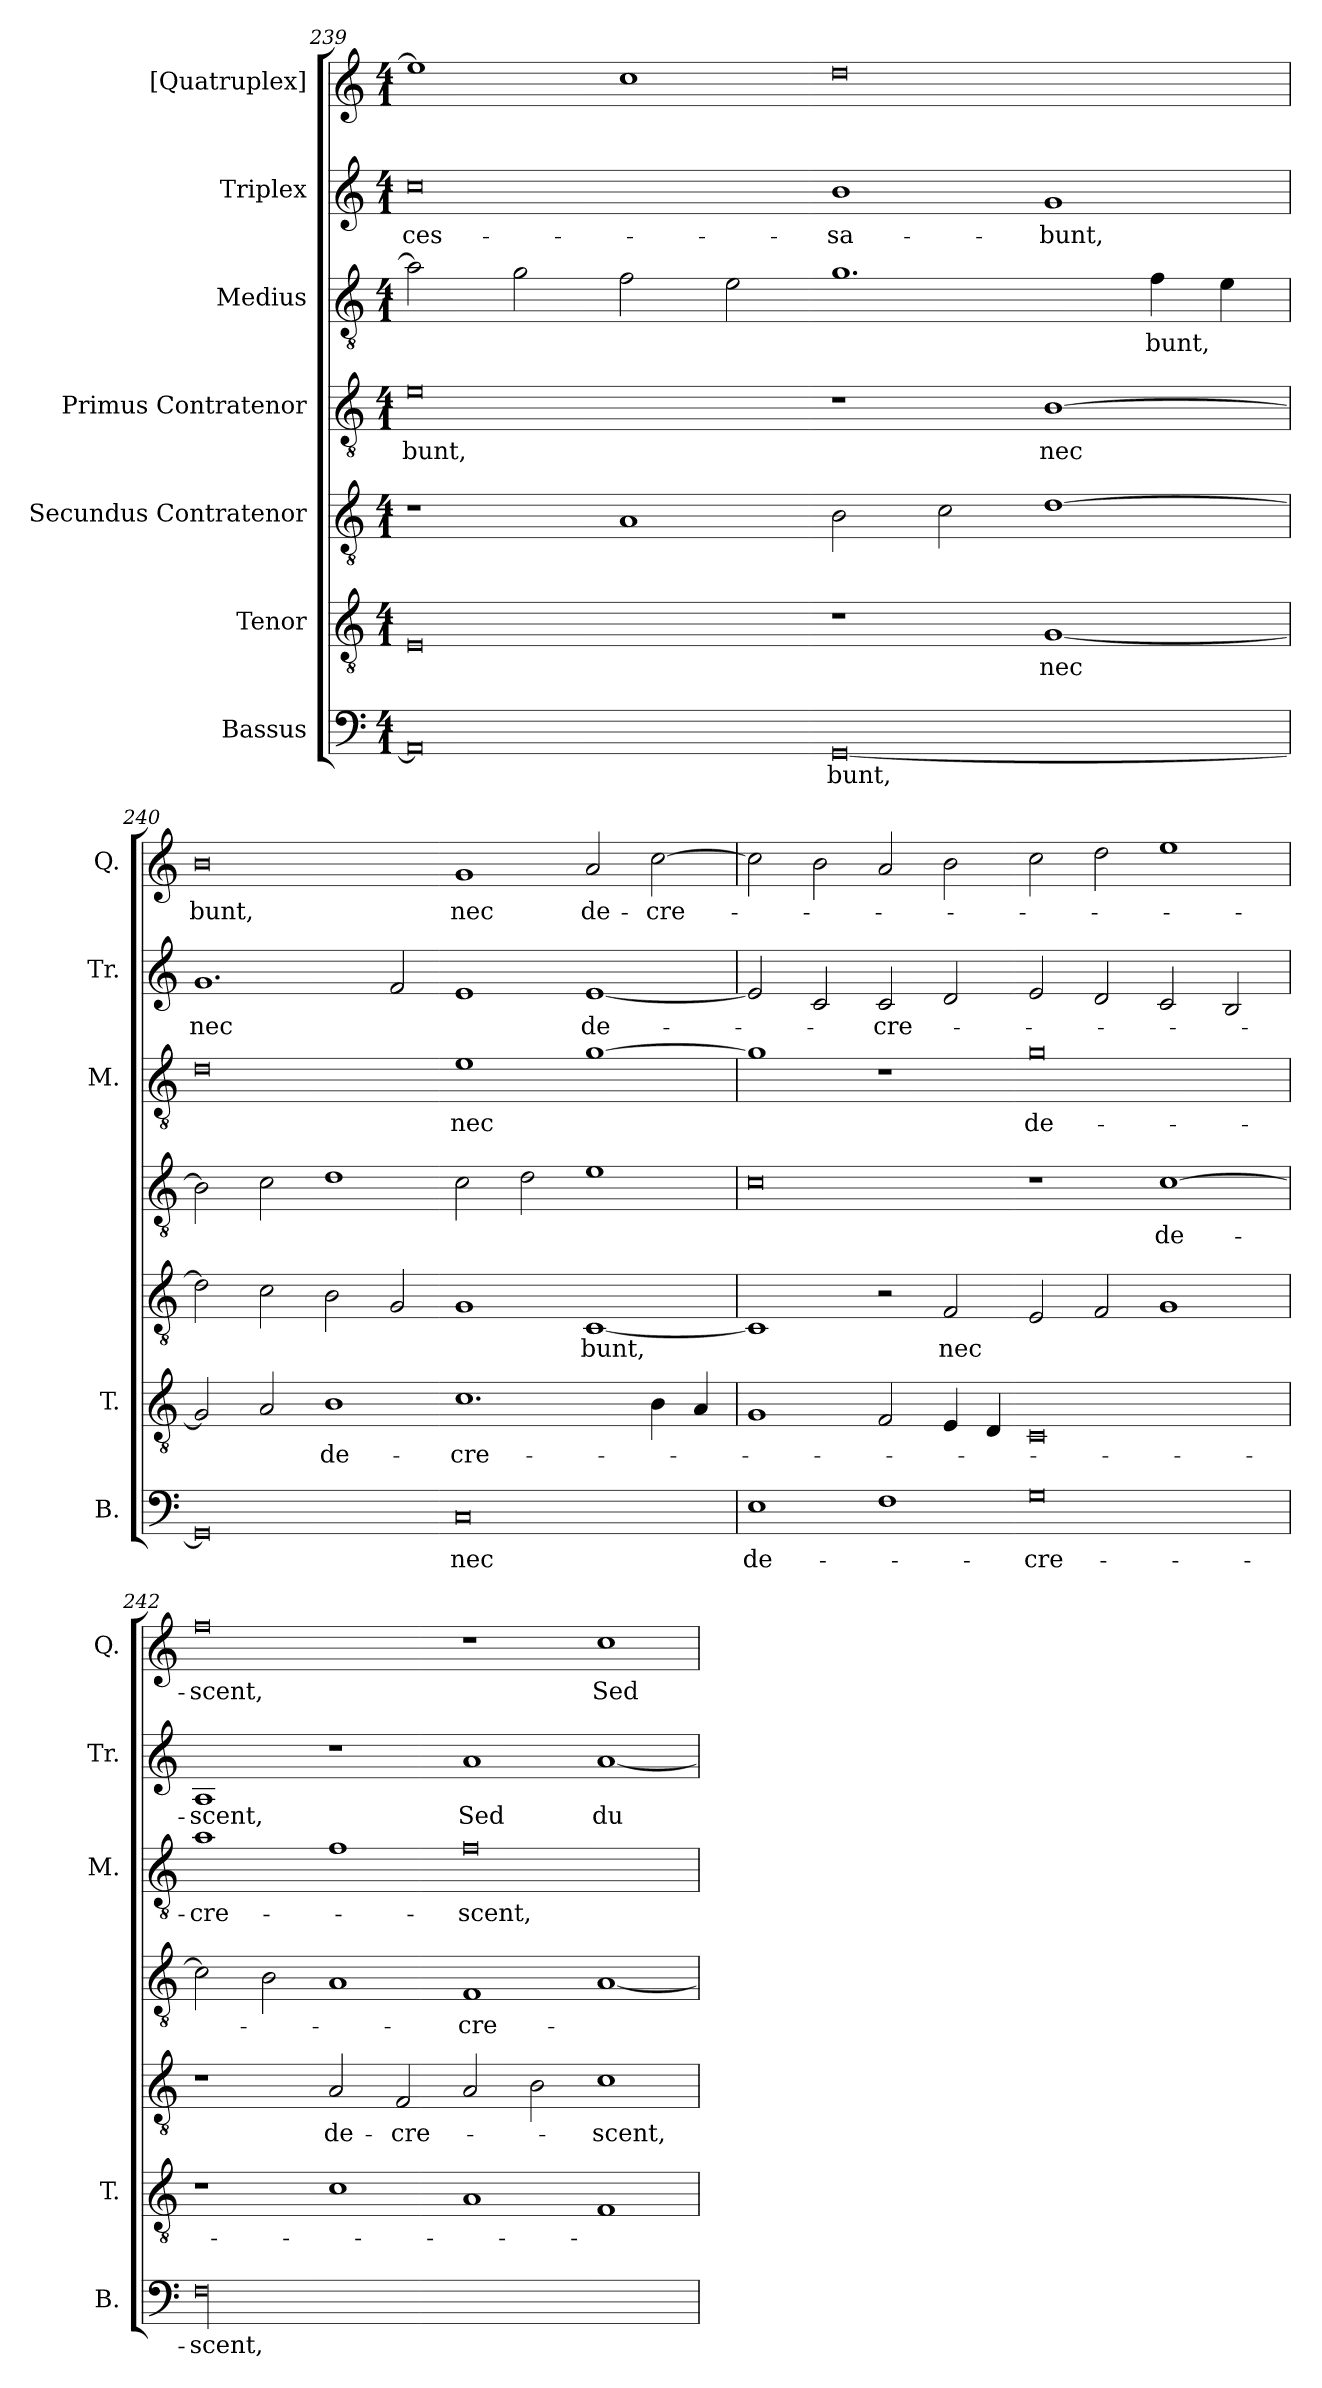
**kern	**text	**kern	**text	**kern	**text	**kern	**text	**kern	**text	**kern	**text	**kern	**text
*part7	*part7	*part6	*part6	*part5	*part5	*part4	*part4	*part3	*part3	*part2	*part2	*part1	*part1
*staff7	*staff7	*staff6	*staff6	*staff5	*staff5	*staff4	*staff4	*staff3	*staff3	*staff2	*staff2	*staff1	*staff1
*I"Bassus	*	*I"Tenor	*	*I"Secundus Contratenor	*	*I"Primus Contratenor	*	*I"Medius	*	*I"Triplex	*	*I"[Quatruplex]	*
*I'B.	*	*I'T.	*	*	*	*	*	*I'M.	*	*I'Tr.	*	*I'Q.	*
*clefF4	*	*clefGv2	*	*clefGv2	*	*clefGv2	*	*clefGv2	*	*clefG2	*	*clefG2	*
*	*	*ITrd7c12	*	*ITrd7c12	*	*ITrd7c12	*	*ITrd7c12	*	*	*	*	*
*k[]	*	*k[]	*	*k[]	*	*k[]	*	*k[]	*	*k[]	*	*k[]	*
*C:	*	*C:	*	*C:	*	*C:	*	*C:	*	*C:	*	*C:	*
*M4/1	*	*M4/1	*	*M4/1	*	*M4/1	*	*M4/1	*	*M4/1	*	*M4/1	*
=239	=239	=239	=239	=239	=239	=239	=239	=239	=239	=239	=239	=239	=239
!	!	!	!	!	!	!	!LO:LY:b:color=#000000	!	!	!	!	!	!
!	!	!	!	!	!	!	!	!	!	!	!LO:LY:b:color=#000000	!	!
0AAi]	.	0EEi	.	1r	.	0Ei	-bunt,	2Ai\]	.	0cci	ces-	1eei]	.
.	.	.	.	.	.	.	.	2Gi\	.	.	.	.	.
.	.	.	.	1AAi	.	.	.	2Fi\	.	.	.	1cci	.
.	.	.	.	.	.	.	.	2Ei\	.	.	.	.	.
!	!LO:LY:b:color=#000000	!	!	!	!	!	!	!	!	!	!	!	!
!	!	!	!	!	!	!	!	!	!	!	!LO:LY:b:color=#000000	!	!
[<0GGi	-bunt,	1r	.	2BBi\	.	1r	.	1.Gi	.	1bi	-sa-	0ddi	.
.	.	.	.	2Ci\	.	.	.	.	.	.	.	.	.
!	!	!	!LO:LY:b:color=#000000	!	!	!	!	!	!	!	!	!	!
!	!	!	!	!	!	!	!LO:LY:b:color=#000000	!	!	!	!	!	!
!	!	!	!	!	!	!	!	!	!	!	!LO:LY:b:color=#000000	!	!
.	.	[<1GGi	nec	[>1Di	.	[>1BBi	nec	.	.	1gi	-bunt,	.	.
!	!	!	!	!	!	!	!	!	!LO:LY:b:color=#000000	!	!	!	!
.	.	.	.	.	.	.	.	4Fi\	-bunt,	.	.	.	.
.	.	.	.	.	.	.	.	4Ei\	.	.	.	.	.
!!LO:LB:g=z
=240`	=240`	=240`	=240`	=240`	=240`	=240`	=240`	=240`	=240`	=240`	=240`	=240`	=240`
!	!	!	!	!	!	!	!	!	!	!	!LO:LY:b:color=#000000	!	!
!	!	!	!	!	!	!	!	!	!	!	!	!	!LO:LY:b:color=#000000
0GGi]	.	2GGi/]	.	2Di\]	.	2BBi\]	.	0Di	.	1.gi	nec	0bi	-bunt,
.	.	2AAi/	.	2Ci\	.	2Ci\	.	.	.	.	.	.	.
!	!	!	!LO:LY:b:color=#000000	!	!	!	!	!	!	!	!	!	!
.	.	1BBi	de-	2BBi\	.	1Di	.	.	.	.	.	.	.
.	.	.	.	2GGi/	.	.	.	.	.	2fi/	.	.	.
!	!LO:LY:b:color=#000000	!	!	!	!	!	!	!	!	!	!	!	!
!	!	!	!LO:LY:b:color=#000000	!	!	!	!	!	!	!	!	!	!
!	!	!	!	!	!	!	!	!	!LO:LY:b:color=#000000	!	!	!	!
!	!	!	!	!	!	!	!	!	!	!	!	!	!LO:LY:b:color=#000000
0Ci	nec	1.Ci	-cre-	1GGi	.	2Ci\	.	1Ei	nec	1ei	.	1gi	nec
.	.	.	.	.	.	2Di\	.	.	.	.	.	.	.
!	!	!	!	!	!LO:LY:b:color=#000000	!	!	!	!	!	!	!	!
!	!	!	!	!	!	!	!	!	!	!	!LO:LY:b:color=#000000	!	!
!	!	!	!	!	!	!	!	!	!	!	!	!	!LO:LY:b:color=#000000
.	.	.	.	[<1CCi	-bunt,	1Ei	.	[>1Gi	.	[<1ei	de-	2ai/	de-
!	!	!	!	!	!	!	!	!	!	!	!	!	!LO:LY:b:color=#000000
.	.	4BBi\	.	.	.	.	.	.	.	.	.	[>2cci\	-cre-
.	.	4AAi/	.	.	.	.	.	.	.	.	.	.	.
=241`	=241`	=241`	=241`	=241`	=241`	=241`	=241`	=241`	=241`	=241`	=241`	=241`	=241`
!	!LO:LY:b:color=#000000	!	!	!	!	!	!	!	!	!	!	!	!
1Ei	de-	1GGi	.	1CCi]	.	0Ci	.	1Gi]	.	2ei/]	.	2cci\]	.
.	.	.	.	.	.	.	.	.	.	2ci/	.	2bi\	.
!	!	!	!	!	!	!	!	!	!	!	!LO:LY:b:color=#000000	!	!
1Fi	.	2FFi/	.	2r	.	.	.	1r	.	2ci/	-cre-	2ai/	.
!	!	!	!	!	!LO:LY:b:color=#000000	!	!	!	!	!	!	!	!
.	.	4EEi/	.	2FFi/	nec	.	.	.	.	2di/	.	2bi\	.
.	.	4DDi/	.	.	.	.	.	.	.	.	.	.	.
!	!LO:LY:b:color=#000000	!	!	!	!	!	!	!	!	!	!	!	!
!	!	!	!	!	!	!	!	!	!LO:LY:b:color=#000000	!	!	!	!
0Gi	-cre-	0CCi	.	2EEi/	.	1r	.	0Gi	de-	2ei/	.	2cci\	.
.	.	.	.	2FFi/	.	.	.	.	.	2di/	.	2ddi\	.
!	!	!	!	!	!	!	!LO:LY:b:color=#000000	!	!	!	!	!	!
.	.	.	.	1GGi	.	[>1Ci	de-	.	.	2ci/	.	1eei	.
.	.	.	.	.	.	.	.	.	.	2Bi/	.	.	.
!!LO:PB:g=z
=242`	=242`	=242`	=242`	=242`	=242`	=242`	=242`	=242`	=242`	=242`	=242`	=242`	=242`
!	!LO:LY:b:color=#000000	!	!	!	!	!	!	!	!	!	!	!	!
!	!	!	!	!	!	!	!	!	!LO:LY:b:color=#000000	!	!	!	!
!	!	!	!	!	!	!	!	!	!	!	!LO:LY:b:color=#000000	!	!
!	!	!	!	!	!	!	!	!	!	!	!	!	!LO:LY:b:color=#000000
00Fi	-scent,	1r	.	1r	.	2Ci\]	.	1Ai	-cre-	1Ai	-scent,	0ffi	-scent,
.	.	.	.	.	.	2BBi\	.	.	.	.	.	.	.
!	!	!	!	!	!LO:LY:b:color=#000000	!	!	!	!	!	!	!	!
.	.	1Ci	.	2AAi/	de-	1AAi	.	1Fi	.	1r	.	.	.
!	!	!	!	!	!LO:LY:b:color=#000000	!	!	!	!	!	!	!	!
.	.	.	.	2FFi/	-cre-	.	.	.	.	.	.	.	.
!	!	!	!	!	!	!	!LO:LY:b:color=#000000	!	!	!	!	!	!
!	!	!	!	!	!	!	!	!	!LO:LY:b:color=#000000	!	!	!	!
!	!	!	!	!	!	!	!	!	!	!	!LO:LY:b:color=#000000	!	!
.	.	1AAi	.	2AAi/	.	1FFi	-cre-	0Fi	-scent,	1ai	Sed	1r	.
.	.	.	.	2BBi\	.	.	.	.	.	.	.	.	.
!	!	!	!	!	!LO:LY:b:color=#000000	!	!	!	!	!	!	!	!
!	!	!	!	!	!	!	!	!	!	!	!LO:LY:b:color=#000000	!	!
!	!	!	!	!	!	!	!	!	!	!	!	!	!LO:LY:b:color=#000000
.	.	1FFi	.	1Ci	-scent,	[<1AAi	.	.	.	[<1ai	du-	1cci	Sed
=`	=`	=`	=`	=`	=`	=`	=`	=`	=`	=`	=`	=`	=`
*-	*-	*-	*-	*-	*-	*-	*-	*-	*-	*-	*-	*-	*-
